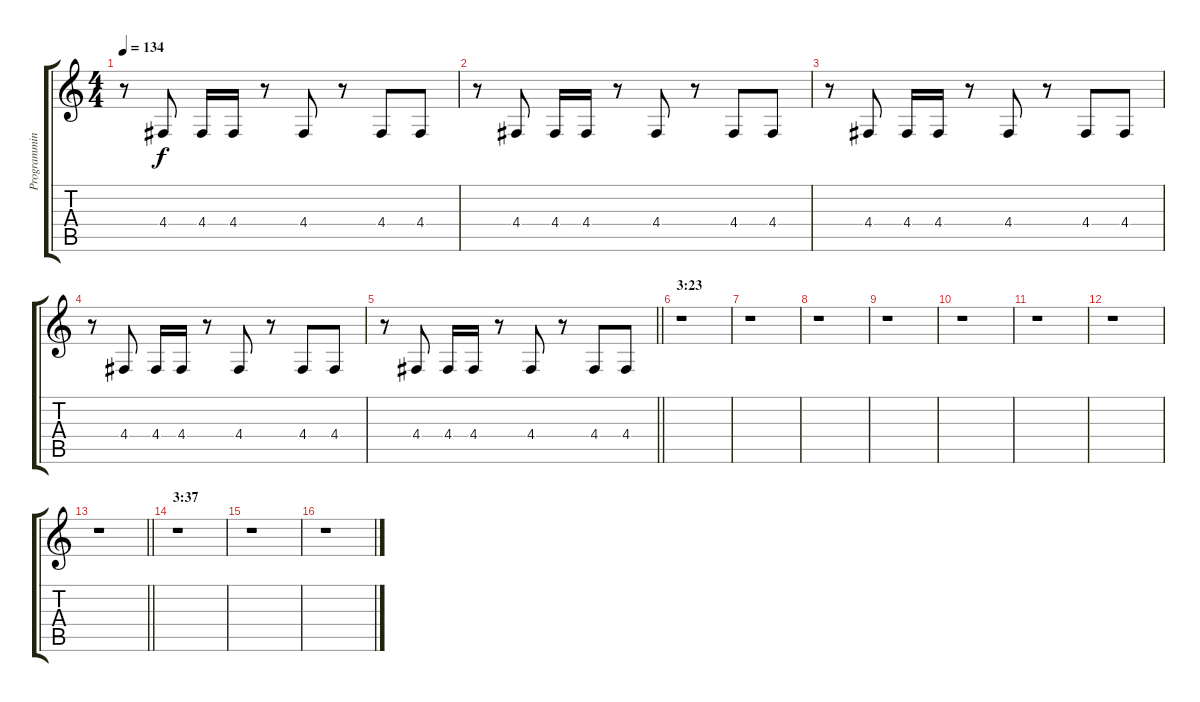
\track ("Programming" "Programmin") {instrument breathnoise}
\staff {score tabs}
\tuning (E4 B3 G3 D3 A2 E2) {hide}
\ts (4 4)
\tempo 134
\clef g2
\ks c
r.8{dy f} 4.4.8 4.4.16 4.4.16 r.8 4.4.8 r.8 4.4.8 4.4.8 |
r.8 4.4.8 4.4.16 4.4.16 r.8 4.4.8 r.8 4.4.8 4.4.8 |
r.8 4.4.8 4.4.16 4.4.16 r.8 4.4.8 r.8 4.4.8 4.4.8 |
r.8 4.4.8 4.4.16 4.4.16 r.8 4.4.8 r.8 4.4.8 4.4.8 |
\barLineRight lightlight
r.8 4.4.8 4.4.16 4.4.16 r.8 4.4.8 r.8 4.4.8 4.4.8 |
\section ("" "3:23")
r.1 |
r.1 |
r.1 |
r.1 |
r.1 |
r.1 |
r.1 |
\barLineRight lightlight
r.1 |
\section ("" "3:37")
r.1 |
r.1 |
r.1
